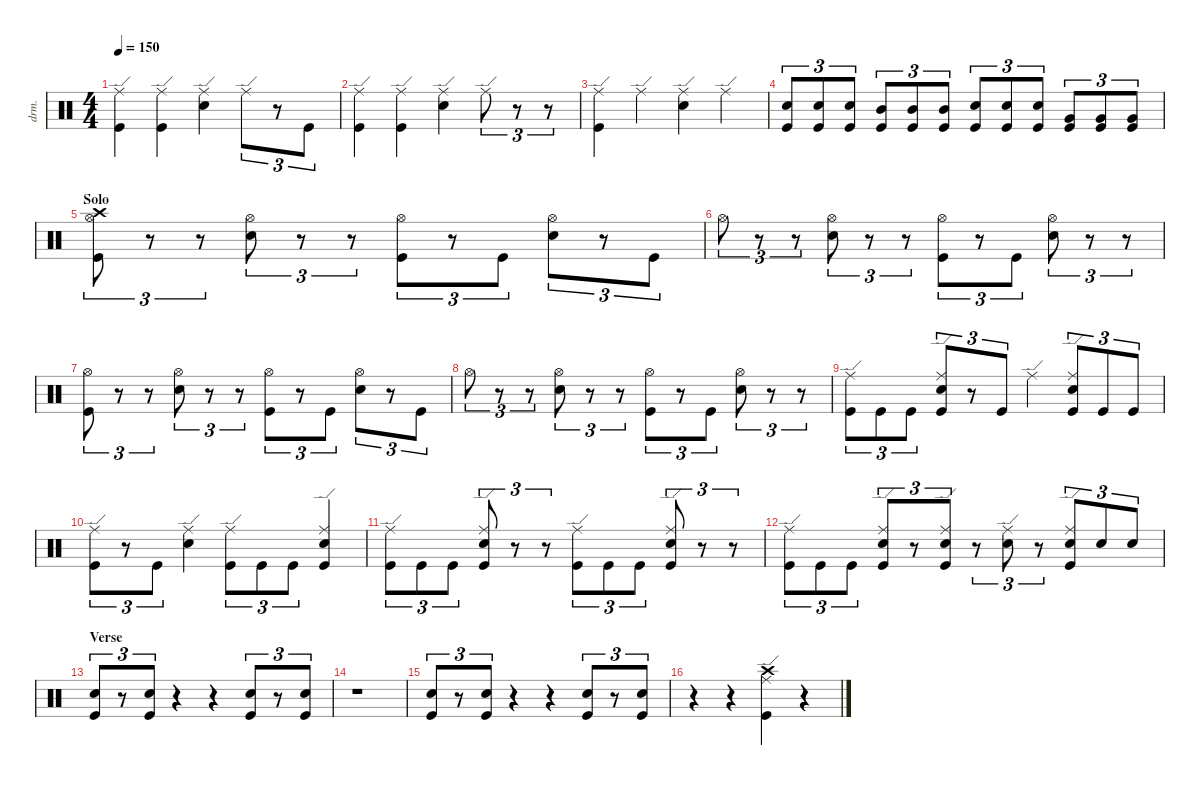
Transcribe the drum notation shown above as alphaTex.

\defaultSystemsLayout 4
\hideDynamics
\bracketExtendMode nobrackets
\otherSystemsTrackNameOrientation horizontal
\track ("Drumkit" "drm.") {solo instrument percussion}
\staff {score}
\articulation defaults
\ts (4 4)
\scale
0.973358
\tempo 150
\accidentals auto
\clef neutral
\ottava regular
\simile none
\ks aminor
("Kick (hit)" "Ride (edge)").4{dy mf} ("Ride (edge)" "Kick (hit)").4 ("Ride (edge)" "Snare (hit) 2").4 "Ride (edge)".8{tu (3 2)} r.8{tu (3 2)} "Kick (hit)".8{tu (3 2)} |
\scale
0.973358 ("Kick (hit)" "Ride (edge)").4 ("Ride (edge)" "Kick (hit)").4 ("Ride (edge)" "Snare (hit) 2").4 "Ride (edge)".8{tu (3 2)} r.8{tu (3 2)} r.8{tu (3 2)} |
\scale
0.973358 ("Kick (hit)" "Ride (edge)").4 "Ride (edge)".4 ("Ride (edge)" "Snare (hit) 2").4 "Ride (edge)".4 |
\scale
1.00873 ("Snare (hit) 2" "Kick (hit)").8{tu (3 2)} ("Snare (hit) 2" "Kick (hit)").8{tu (3 2)} ("Snare (hit) 2" "Kick (hit)").8{tu (3 2)} ("Mid Tom (hit)" "Kick (hit)").8{tu (3 2)} ("Mid Tom (hit)" "Kick (hit)").8{tu (3 2)} ("Mid Tom (hit)" "Kick (hit)").8{tu (3 2)} ("Snare (hit) 2" "Kick (hit)").8{tu (3 2)} ("Snare (hit) 2" "Kick (hit)").8{tu (3 2)} ("Snare (hit) 2" "Kick (hit)").8{tu (3 2)} ("Very Low Tom (hit)" "Kick (hit)").8{tu (3 2)} ("Very Low Tom (hit)" "Kick (hit)").8{tu (3 2)} ("Very Low Tom (hit)" "Kick (hit)").8{tu (3 2)} |
\section ("" "Solo")
\scale
1.06666 ("Hi-Hat (open)" "Kick (hit)" "Crash high (hit)").8{tu (3 2)} r.8{tu (3 2)} r.8{tu (3 2)} ("Hi-Hat (open)" "Snare (hit) 2").8{tu (3 2)} r.8{tu (3 2)} r.8{tu (3 2)} ("Hi-Hat (open)" "Kick (hit)").8{tu (3 2)} r.8{tu (3 2)} "Kick (hit)".8{tu (3 2)} ("Hi-Hat (open)" "Snare (hit) 2").8{tu (3 2)} r.8{tu (3 2)} "Kick (hit)".8{tu (3 2)} |
\scale
0.977779 "Hi-Hat (open)".8{tu (3 2)} r.8{tu (3 2)} r.8{tu (3 2)} ("Hi-Hat (open)" "Snare (hit) 2").8{tu (3 2)} r.8{tu (3 2)} r.8{tu (3 2)} ("Hi-Hat (open)" "Kick (hit)").8{tu (3 2)} r.8{tu (3 2)} "Kick (hit)".8{tu (3 2)} ("Hi-Hat (open)" "Snare (hit) 2").8{tu (3 2)} r.8{tu (3 2)} r.8{tu (3 2)} |
\scale
0.977779 ("Hi-Hat (open)" "Kick (hit)").8{tu (3 2)} r.8{tu (3 2)} r.8{tu (3 2)} ("Hi-Hat (open)" "Snare (hit) 2").8{tu (3 2)} r.8{tu (3 2)} r.8{tu (3 2)} ("Hi-Hat (open)" "Kick (hit)").8{tu (3 2)} r.8{tu (3 2)} "Kick (hit)".8{tu (3 2)} ("Hi-Hat (open)" "Snare (hit) 2").8{tu (3 2)} r.8{tu (3 2)} "Kick (hit)".8{tu (3 2)} |
\scale
0.977779 "Hi-Hat (open)".8{tu (3 2)} r.8{tu (3 2)} r.8{tu (3 2)} ("Hi-Hat (open)" "Snare (hit) 2").8{tu (3 2)} r.8{tu (3 2)} r.8{tu (3 2)} ("Hi-Hat (open)" "Kick (hit)").8{tu (3 2)} r.8{tu (3 2)} "Kick (hit)".8{tu (3 2)} ("Hi-Hat (open)" "Snare (hit) 2").8{tu (3 2)} r.8{tu (3 2)} r.8{tu (3 2)} |
\scale
1.06224 ("Ride (edge)" "Kick (hit)").8{tu (3 2)} "Kick (hit)".8{tu (3 2)} "Kick (hit)".8{tu (3 2)} ("Ride (edge)" "Snare (hit) 2" "Kick (hit)").8{tu (3 2)} r.8{tu (3 2)} "Kick (hit)".8{tu (3 2)} "Ride (edge)".4 ("Ride (edge)" "Snare (hit) 2" "Kick (hit)").8{tu (3 2)} "Kick (hit)".8{tu (3 2)} "Kick (hit)".8{tu (3 2)} |
\scale
0.973358 ("Ride (edge)" "Kick (hit)").8{tu (3 2)} r.8{tu (3 2)} "Kick (hit)".8{tu (3 2)} ("Ride (edge)" "Snare (hit) 2").4 ("Ride (edge)" "Kick (hit)").8{tu (3 2)} "Kick (hit)".8{tu (3 2)} "Kick (hit)".8{tu (3 2)} ("Ride (edge)" "Snare (hit) 2" "Kick (hit)").4 |
\scale
0.973358 ("Kick (hit)" "Ride (edge)").8{tu (3 2)} "Kick (hit)".8{tu (3 2)} "Kick (hit)".8{tu (3 2)} ("Kick (hit)" "Snare (hit) 2" "Ride (edge)").8{tu (3 2)} r.8{tu (3 2)} r.8{tu (3 2)} ("Kick (hit)" "Ride (edge)").8{tu (3 2)} "Kick (hit)".8{tu (3 2)} "Kick (hit)".8{tu (3 2)} ("Kick (hit)" "Snare (hit) 2" "Ride (edge)").8{tu (3 2)} r.8{tu (3 2)} r.8{tu (3 2)} |
\scale
0.991042 ("Kick (hit)" "Ride (edge)").8{tu (3 2)} "Kick (hit)".8{tu (3 2)} "Kick (hit)".8{tu (3 2)} ("Kick (hit)" "Snare (hit) 2" "Ride (edge)").8{tu (3 2)} r.8{tu (3 2)} ("Kick (hit)" "Snare (hit) 2" "Ride (edge)").8{tu (3 2)} r.8{tu (3 2)} ("Snare (hit) 2" "Ride (edge)").8{tu (3 2)} r.8{tu (3 2)} ("Snare (hit) 2" "Kick (hit)" "Ride (edge)").8{tu (3 2)} "Snare (hit) 2".8{tu (3 2)} "Snare (hit) 2".8{tu (3 2)} |
\section ("" "Verse")
\scale
1.06666 ("Kick (hit)" "Snare (hit) 2").8{tu (3 2)} r.8{tu (3 2)} ("Kick (hit)" "Snare (hit) 2").8{tu (3 2)} r.4 r.4 ("Kick (hit)" "Snare (hit) 2").8{tu (3 2)} r.8{tu (3 2)} ("Kick (hit)" "Snare (hit) 2").8{tu (3 2)} |
\scale
0.977779 r.1 |
\scale
0.977779 ("Kick (hit)" "Snare (hit) 2").8{tu (3 2)} r.8{tu (3 2)} ("Kick (hit)" "Snare (hit) 2").8{tu (3 2)} r.4 r.4 ("Kick (hit)" "Snare (hit) 2").8{tu (3 2)} r.8{tu (3 2)} ("Kick (hit)" "Snare (hit) 2").8{tu (3 2)} |
\scale
0.977779 r.4 r.4 ("Kick (hit)" "Ride (edge)" "Crash high (hit)").4 r.4
